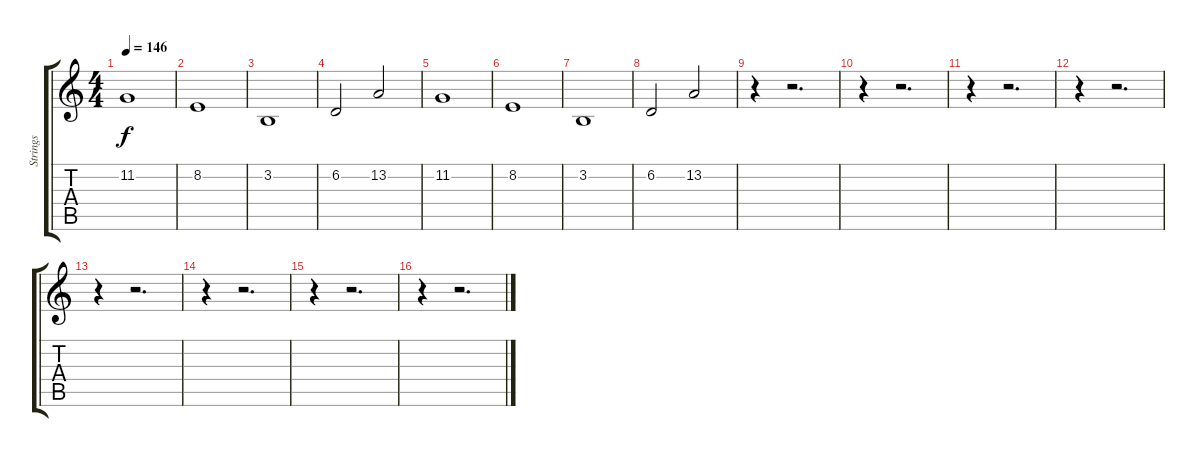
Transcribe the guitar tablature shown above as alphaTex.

\track ("Strings" "Strings") {instrument synthstrings1}
\staff {score tabs}
\tuning (Db4 Ab3 E3 B2 Gb2 B1) {hide}
\ts (4 4)
\tempo 146
\clef g2
\ks c
11.2.1{dy f} |
8.2.1 |
3.2.1 |
6.2.2 13.2.2 |
11.2.1 |
8.2.1 |
3.2.1 |
6.2.2 13.2.2 |
r.4 r.2{d} |
r.4 r.2{d} |
r.4 r.2{d} |
r.4 r.2{d} |
r.4 r.2{d} |
r.4 r.2{d} |
r.4 r.2{d} |
r.4 r.2{d}
